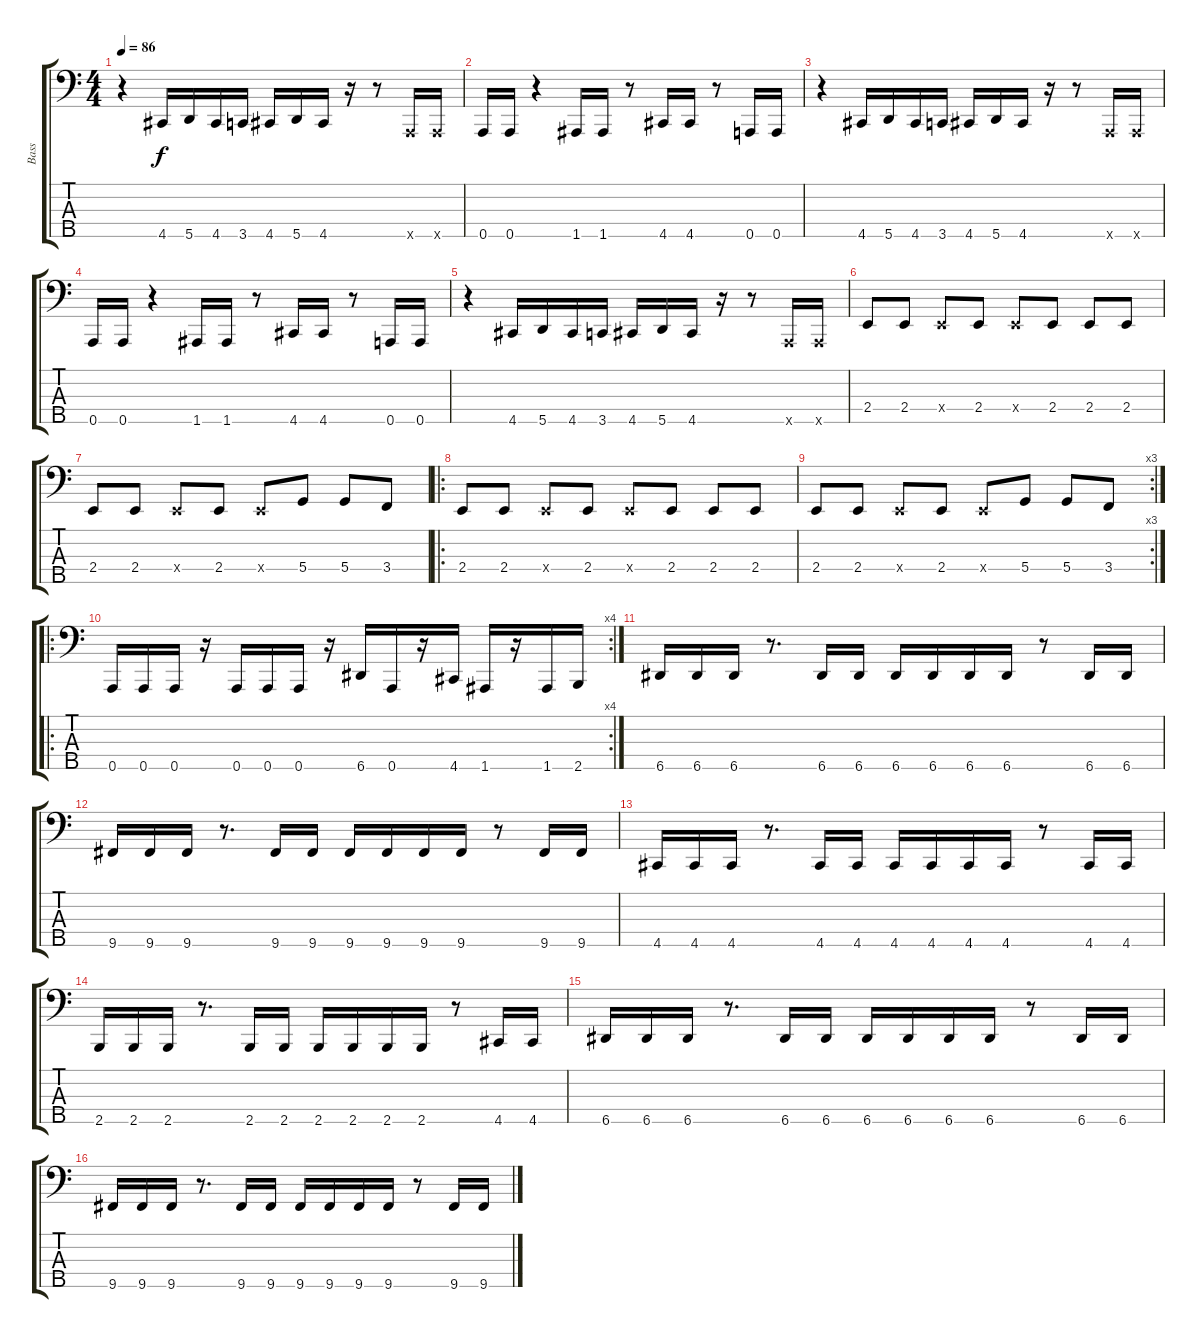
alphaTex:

\track ("Bass" "Bass") {instrument electricbasspick}
\staff {score tabs}
\tuning (F2 C2 G1 D1 A0) {hide}
\ts (4 4)
\tempo 86
\clef f4
\ks c
r.4{dy f} 4.5.16 5.5.16 4.5.16 3.5.16 4.5.16 5.5.16 4.5.16 r.16 r.8 0.5{x}.16 0.5{x}.16 |
0.5.16 0.5.16 r.4 1.5.16 1.5.16 r.8 4.5.16 4.5.16 r.8 0.5.16 0.5.16 |
r.4 4.5.16 5.5.16 4.5.16 3.5.16 4.5.16 5.5.16 4.5.16 r.16 r.8 0.5{x}.16 0.5{x}.16 |
0.5.16 0.5.16 r.4 1.5.16 1.5.16 r.8 4.5.16 4.5.16 r.8 0.5.16 0.5.16 |
r.4 4.5.16 5.5.16 4.5.16 3.5.16 4.5.16 5.5.16 4.5.16 r.16 r.8 0.5{x}.16 0.5{x}.16 |
2.4.8 2.4.8 2.4{x}.8 2.4.8 2.4{x}.8 2.4.8 2.4.8 2.4.8 |
2.4.8 2.4.8 2.4{x}.8 2.4.8 2.4{x}.8 5.4.8 5.4.8 3.4.8 |
\ro
2.4.8 2.4.8 2.4{x}.8 2.4.8 2.4{x}.8 2.4.8 2.4.8 2.4.8 |
\rc 3
2.4.8 2.4.8 2.4{x}.8 2.4.8 2.4{x}.8 5.4.8 5.4.8 3.4.8 |
\ro
\rc 4
0.5.16 0.5.16 0.5.16 r.16 0.5.16 0.5.16 0.5.16 r.16 6.5.16 0.5.16 r.16 4.5.16 1.5.16 r.16 1.5.16 2.5.16 |
6.5.16 6.5.16 6.5.16 r.8{d} 6.5.16 6.5.16 6.5.16 6.5.16 6.5.16 6.5.16 r.8 6.5.16 6.5.16 |
9.5.16 9.5.16 9.5.16 r.8{d} 9.5.16 9.5.16 9.5.16 9.5.16 9.5.16 9.5.16 r.8 9.5.16 9.5.16 |
4.5.16 4.5.16 4.5.16 r.8{d} 4.5.16 4.5.16 4.5.16 4.5.16 4.5.16 4.5.16 r.8 4.5.16 4.5.16 |
2.5.16 2.5.16 2.5.16 r.8{d} 2.5.16 2.5.16 2.5.16 2.5.16 2.5.16 2.5.16 r.8 4.5.16 4.5.16 |
6.5.16 6.5.16 6.5.16 r.8{d} 6.5.16 6.5.16 6.5.16 6.5.16 6.5.16 6.5.16 r.8 6.5.16 6.5.16 |
9.5.16 9.5.16 9.5.16 r.8{d} 9.5.16 9.5.16 9.5.16 9.5.16 9.5.16 9.5.16 r.8 9.5.16 9.5.16
